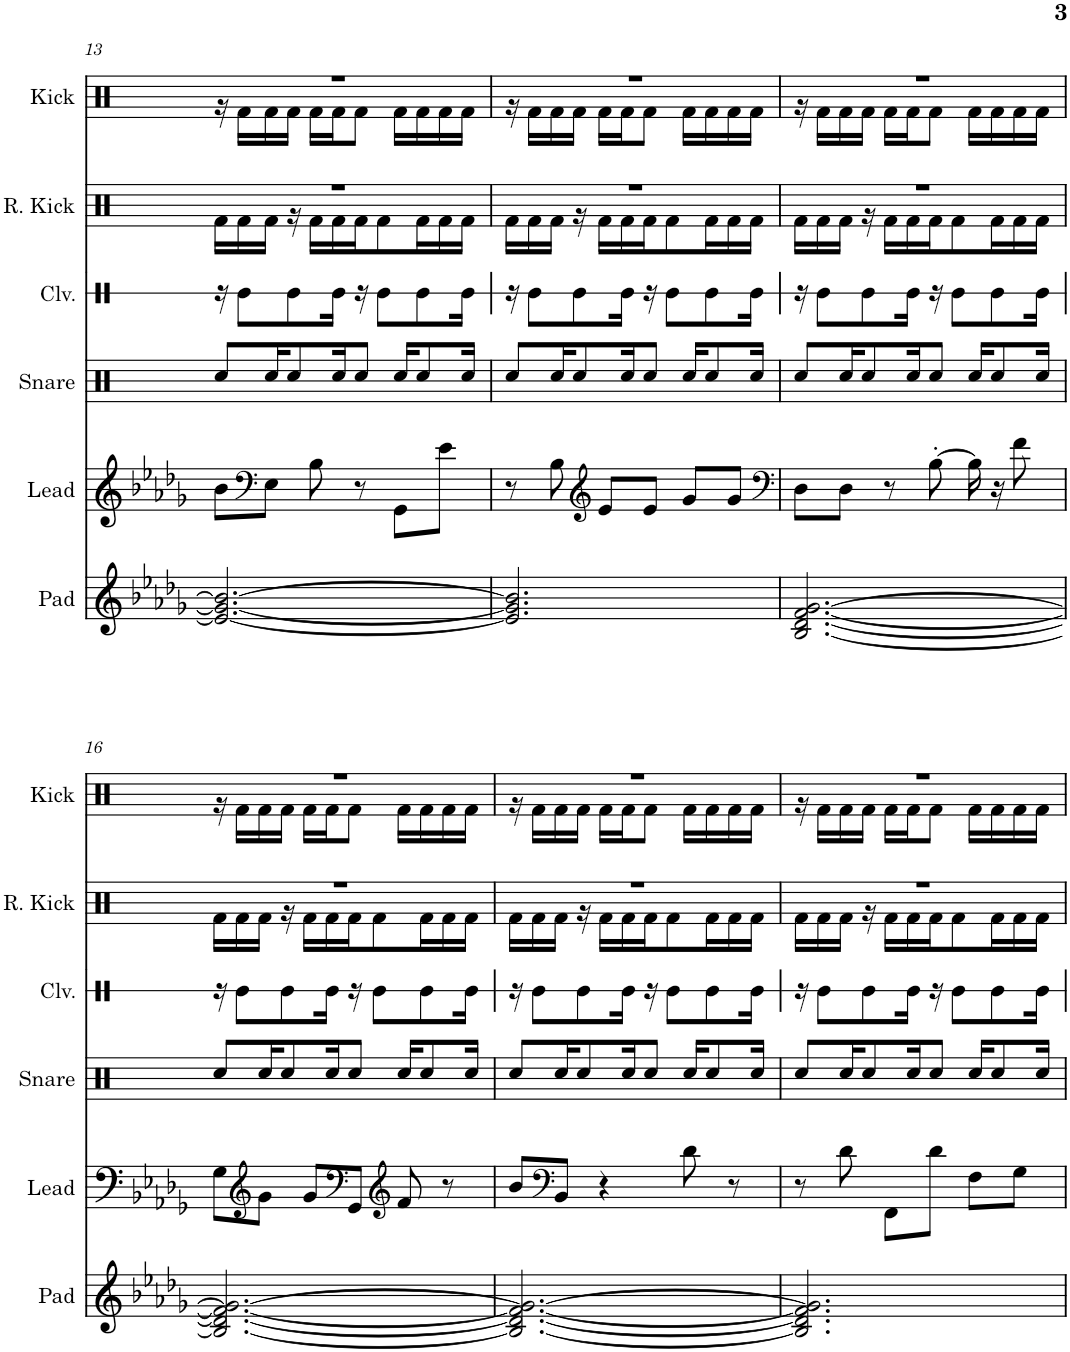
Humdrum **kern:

**kern	**kern	**kern	**kern	**kern	**kern
*part6	*part5	*part4	*part3	*part2	*part1
*staff6	*staff5	*staff4	*staff3	*staff2	*staff1
*I"Pad	*I"Lead	*I"Snare	*I"Claves	*I"Reverb Kick	*I"Kick
*I'Pad	*I'Lead	*I'Snare	*I'Clv.	*I'R. Kick	*I'Kick
!!LO:PB:g=z
*clefG2	*clefG2	*clefX	*clefX	*clefX	*clefX
*k[b-e-a-d-g-]	*k[b-e-a-d-g-]	*k[]	*k[]	*k[]	*k[]
*M3/4	*M3/4	*M3/4	*M3/4	*M3/4	*M3/4
=13	=13	=13	=13	=13	=13
*	*	*	*	*^	*^
2.e-/_ 2.g-/_ 2.b-/_	8b-\L	8Rcc/L	16r	2.r	16Rf\LL	2.r	16r
.	.	.	8Re\L	.	16Rf\	.	16Rf\LL
*	*clefF4	*	*	*	*	*	*
.	8E-\J	16Rcc/K	.	.	16Rf\JJ	.	16Rf\
.	.	8Rcc/	8Re\	.	16r	.	16Rf\JJ
.	8B-\	.	.	.	16Rf\LL	.	16Rf\LL
.	.	16Rcc/K	16Re\Jk	.	16Rf\	.	16Rf\J
.	8r	8Rcc/J	16r	.	16Rf\J	.	8Rf\J
.	.	.	8Re\L	.	8Rf\	.	.
.	8GG-\L	16Rcc/KL	.	.	.	.	16Rf\LL
.	.	8Rcc/	8Re\	.	16Rf\L	.	16Rf\
.	8e-\J	.	.	.	16Rf\	.	16Rf\
.	.	16Rcc/Jk	16Re\Jk	.	16Rf\JJ	.	16Rf\JJ
=14	=14	=14	=14	=14	=14	=14	=14
2.e-/] 2.g-/] 2.b-/]	8r	8Rcc/L	16r	2.r	16Rf\LL	2.r	16r
.	.	.	8Re\L	.	16Rf\	.	16Rf\LL
.	8B-\	16Rcc/K	.	.	16Rf\JJ	.	16Rf\
.	.	8Rcc/	8Re\	.	16r	.	16Rf\JJ
*	*clefG2	*	*	*	*	*	*
.	8e-/L	.	.	.	16Rf\LL	.	16Rf\LL
.	.	16Rcc/K	16Re\Jk	.	16Rf\	.	16Rf\J
.	8e-/J	8Rcc/J	16r	.	16Rf\J	.	8Rf\J
.	.	.	8Re\L	.	8Rf\	.	.
.	8g-/L	16Rcc/KL	.	.	.	.	16Rf\LL
.	.	8Rcc/	8Re\	.	16Rf\L	.	16Rf\
.	8g-/J	.	.	.	16Rf\	.	16Rf\
.	.	16Rcc/Jk	16Re\Jk	.	16Rf\JJ	.	16Rf\JJ
=15	=15	=15	=15	=15	=15	=15	=15
*	*clefF4	*	*	*	*	*	*
[2.B-/ [2.d-/ [2.f/ [2.g-/	8D-\L	8Rcc/L	16r	2.r	16Rf\LL	2.r	16r
.	.	.	8Re\L	.	16Rf\	.	16Rf\LL
.	8D-\J	16Rcc/K	.	.	16Rf\JJ	.	16Rf\
.	.	8Rcc/	8Re\	.	16r	.	16Rf\JJ
.	8r	.	.	.	16Rf\LL	.	16Rf\LL
.	.	16Rcc/K	16Re\Jk	.	16Rf\	.	16Rf\J
.	[8B-'\	8Rcc/J	16r	.	16Rf\J	.	8Rf\J
.	.	.	8Re\L	.	8Rf\	.	.
.	16B-\]	16Rcc/KL	.	.	.	.	16Rf\LL
.	16r	8Rcc/	8Re\	.	16Rf\L	.	16Rf\
.	8f\	.	.	.	16Rf\	.	16Rf\
.	.	16Rcc/Jk	16Re\Jk	.	16Rf\JJ	.	16Rf\JJ
!!LO:LB:g=z	!!
=16	=16	=16	=16	=16	=16	=16	=16
2.B-/_ 2.d-/_ 2.f/_ 2.g-/_	8G-\L	8Rcc/L	16r	2.r	16Rf\LL	2.r	16r
.	.	.	8Re\L	.	16Rf\	.	16Rf\LL
*	*clefG2	*	*	*	*	*	*
.	8g-\J	16Rcc/K	.	.	16Rf\JJ	.	16Rf\
.	.	8Rcc/	8Re\	.	16r	.	16Rf\JJ
.	8g-/L	.	.	.	16Rf\LL	.	16Rf\LL
.	.	16Rcc/K	16Re\Jk	.	16Rf\	.	16Rf\J
*	*clefF4	*	*	*	*	*	*
.	8GG-/J	8Rcc/J	16r	.	16Rf\J	.	8Rf\J
.	.	.	8Re\L	.	8Rf\	.	.
*	*clefG2	*	*	*	*	*	*
.	8f/	16Rcc/KL	.	.	.	.	16Rf\LL
.	.	8Rcc/	8Re\	.	16Rf\L	.	16Rf\
.	8r	.	.	.	16Rf\	.	16Rf\
.	.	16Rcc/Jk	16Re\Jk	.	16Rf\JJ	.	16Rf\JJ
=17	=17	=17	=17	=17	=17	=17	=17
2.B-/_ 2.d-/_ 2.f/_ 2.g-/_	8b-/L	8Rcc/L	16r	2.r	16Rf\LL	2.r	16r
.	.	.	8Re\L	.	16Rf\	.	16Rf\LL
*	*clefF4	*	*	*	*	*	*
.	8BB-/J	16Rcc/K	.	.	16Rf\JJ	.	16Rf\
.	.	8Rcc/	8Re\	.	16r	.	16Rf\JJ
.	4r	.	.	.	16Rf\LL	.	16Rf\LL
.	.	16Rcc/K	16Re\Jk	.	16Rf\	.	16Rf\J
.	.	8Rcc/J	16r	.	16Rf\J	.	8Rf\J
.	.	.	8Re\L	.	8Rf\	.	.
.	8d-\	16Rcc/KL	.	.	.	.	16Rf\LL
.	.	8Rcc/	8Re\	.	16Rf\L	.	16Rf\
.	8r	.	.	.	16Rf\	.	16Rf\
.	.	16Rcc/Jk	16Re\Jk	.	16Rf\JJ	.	16Rf\JJ
=18	=18	=18	=18	=18	=18	=18	=18
2.B-/] 2.d-/] 2.f/] 2.g-/]	8r	8Rcc/L	16r	2.r	16Rf\LL	2.r	16r
.	.	.	8Re\L	.	16Rf\	.	16Rf\LL
.	8d-\	16Rcc/K	.	.	16Rf\JJ	.	16Rf\
.	.	8Rcc/	8Re\	.	16r	.	16Rf\JJ
.	8FF\L	.	.	.	16Rf\LL	.	16Rf\LL
.	.	16Rcc/K	16Re\Jk	.	16Rf\	.	16Rf\J
.	8d-\J	8Rcc/J	16r	.	16Rf\J	.	8Rf\J
.	.	.	8Re\L	.	8Rf\	.	.
.	8F\L	16Rcc/KL	.	.	.	.	16Rf\LL
.	.	8Rcc/	8Re\	.	16Rf\L	.	16Rf\
.	8G-\J	.	.	.	16Rf\	.	16Rf\
.	.	16Rcc/Jk	16Re\Jk	.	16Rf\JJ	.	16Rf\JJ
*	*	*	*	*v	*v	*	*
*	*	*	*	*	*v	*v
=	=	=	=	=	=
*-	*-	*-	*-	*-	*-
